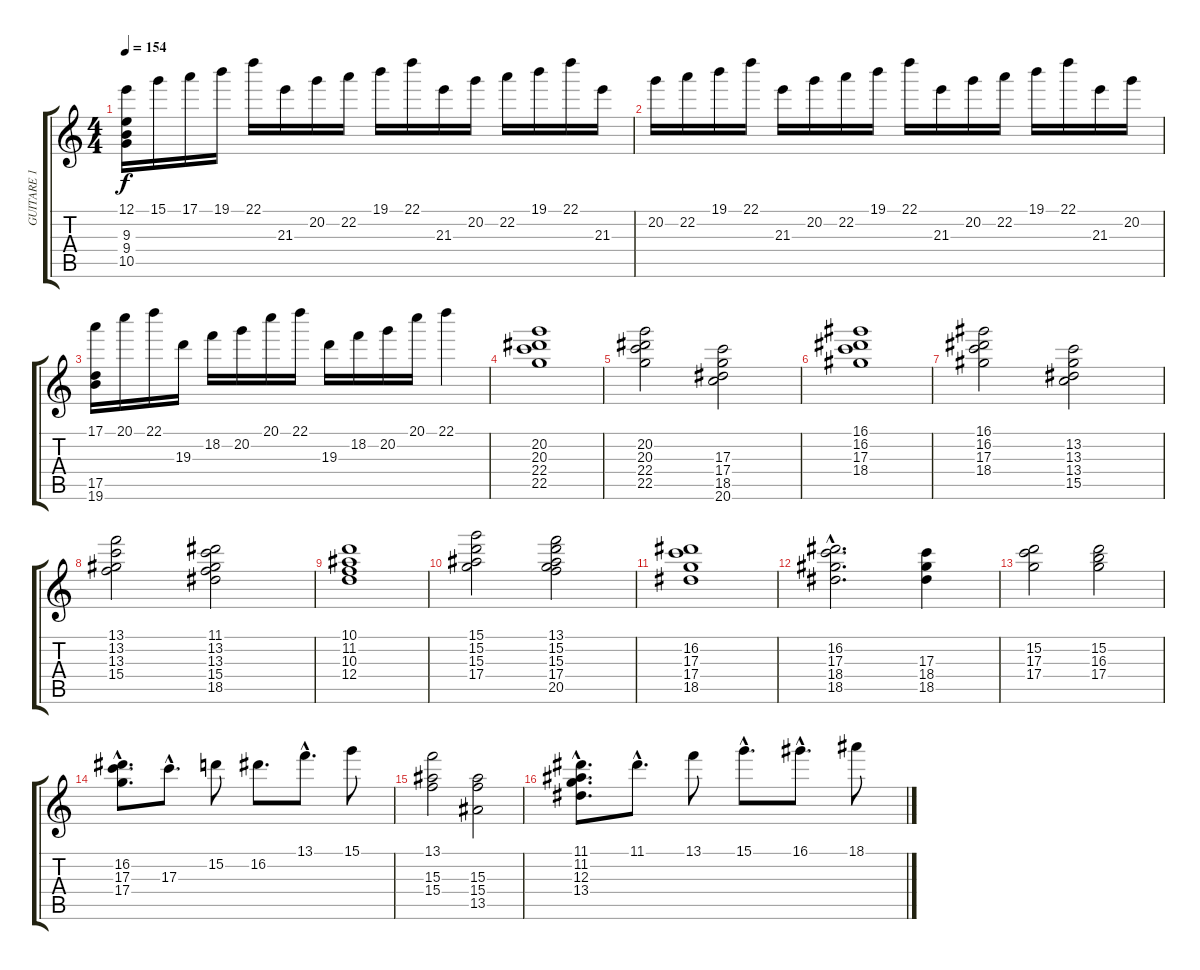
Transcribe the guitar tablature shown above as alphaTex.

\track ("GUITARE 1" "GUITARE 1") {instrument electricguitarclean}
\staff {score tabs}
\tuning (E4 B3 G3 D3 A2 E2) {hide}
\ts (4 4)
\tempo 154
\clef g2
\ks c
(12.1 9.3 9.4 10.5).16{dy f} 15.1.16 17.1.16 19.1.16 22.1.16 21.3.16 20.2.16 22.2.16 19.1.16 22.1.16 21.3.16 20.2.16 22.2.16 19.1.16 22.1.16 21.3.16 |
20.2.16 22.2.16 19.1.16 22.1.16 21.3.16 20.2.16 22.2.16 19.1.16 22.1.16 21.3.16 20.2.16 22.2.16 19.1.16 22.1.16 21.3.16 20.2.16 |
(17.1 17.5 19.6).16 20.1.16 22.1.16 19.3.16 18.2.16 20.2.16 20.1.16 22.1.16 19.3.16 18.2.16 20.2.16 20.1.16 22.1.4 |
(20.2 20.3 22.4 22.5).1 |
(20.2 20.3 22.4 22.5).2 (17.3 17.4 18.5 20.6).2 |
(16.1 16.2 17.3 18.4).1 |
(16.1 16.2 17.3 18.4).2 (13.2 13.3 13.4 15.5).2 |
(13.1 13.2 13.3 15.4).2 (11.1 13.2 13.3 15.4 18.5).2 |
(10.1 11.2 10.3 12.4).1 |
(15.1 15.2 15.3 17.4).2 (13.1 15.2 15.3 17.4 20.5).2 |
(16.2 17.3 17.4 18.5).1 |
(16.2{hac} 17.3{hac} 18.4{hac} 18.5{hac}).2{d} (17.3 18.4 18.5).4 |
(15.2 17.3 17.4).2 (15.2 16.3 17.4).2 |
(16.2{hac} 17.3{hac} 17.4).8{d} 17.3{hac}.8{d} 15.2.8 16.2.8{d} 13.1{hac}.8{d} 15.1.8 |
(13.1 15.3 15.4).2 (15.3 15.4 13.5).2 |
(11.1{hac} 11.2 12.3 13.4).8{d} 11.1{hac}.8{d} 13.1.8 15.1{hac}.8{d} 16.1{hac}.8{d} 18.1.8
